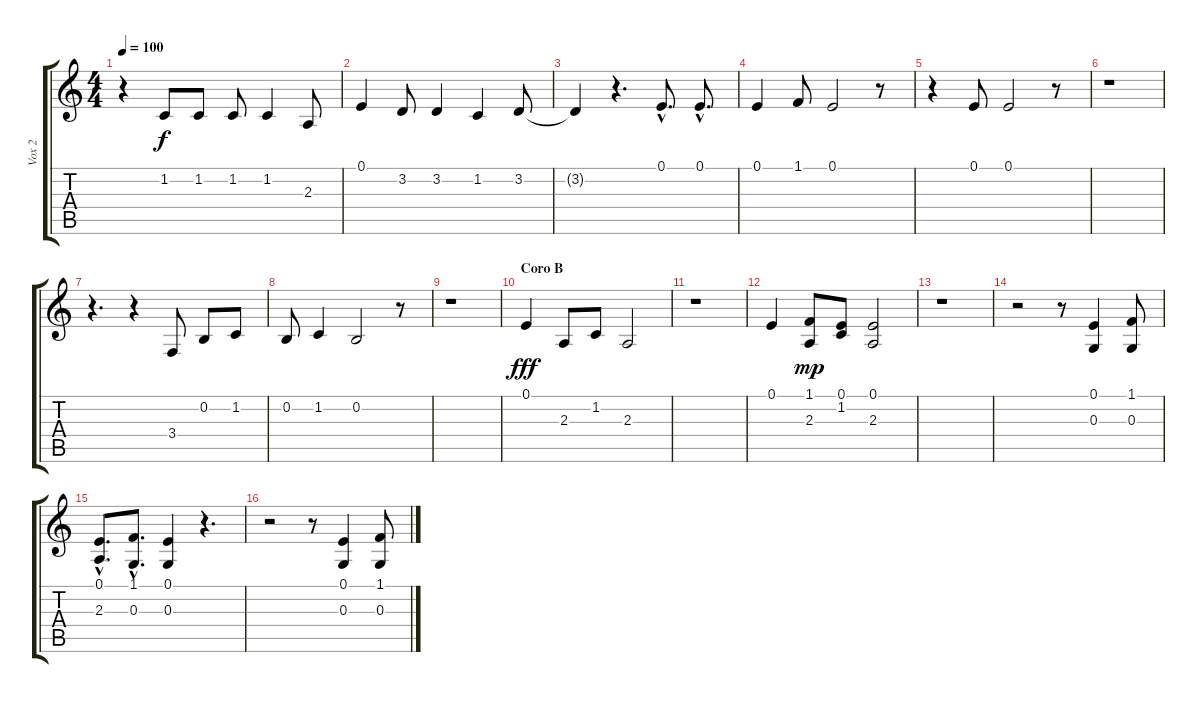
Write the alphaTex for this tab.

\track ("Vox 2" "Vox 2") {instrument tangoaccordion}
\staff {score tabs}
\tuning (E4 B3 G3 D3 A2 E2) {hide}
\ts (4 4)
\tempo 100
\clef g2
\ks c
r.4{dy f} 1.2.8 1.2.8 1.2.8 1.2.4 2.3.8 |
0.1.4 3.2.8 3.2.4 1.2.4 3.2.8 |
3.2{t}.4 r.4{d} 0.1{hac}.8{d} 0.1{hac}.8{d} |
0.1.4 1.1.8 0.1.2 r.8 |
r.4 0.1.8 0.1.2 r.8 |
r.1 |
r.4{d} r.4 3.4.8 0.2.8 1.2.8 |
0.2.8 1.2.4 0.2.2 r.8 |
r.1 |
\section ("" "Coro B")
0.1.4{dy fff volume 8 balance 4} 2.3.8 1.2.8 2.3.2 |
r.1 |
0.1.4 (1.1 2.3).8{dy mp} (0.1 1.2).8 (0.1 2.3).2 |
r.1 |
r.2 r.8 (0.1 0.3).4 (1.1 0.3).8 |
(0.1{hac} 2.3{hac}).8{d} (1.1{hac} 0.3{hac}).8{d} (0.1 0.3).4 r.4{d} |
r.2 r.8 (0.1 0.3).4 (1.1 0.3).8
